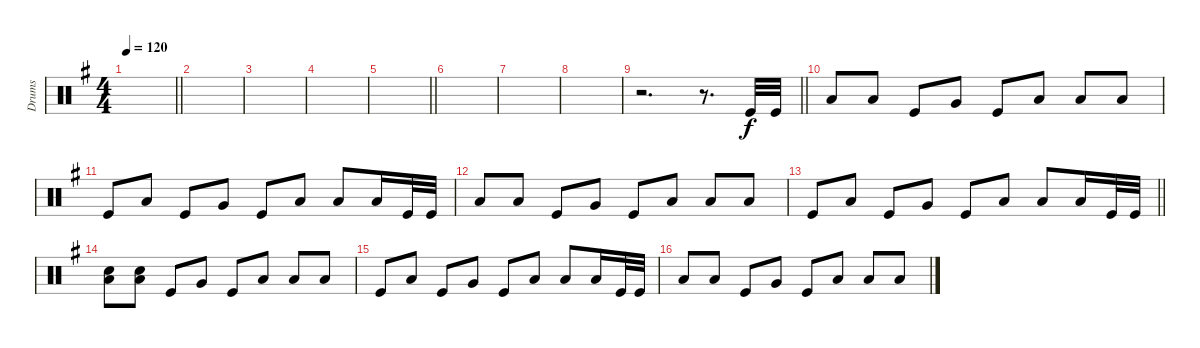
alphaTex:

\track ("Drums" "Drums") {instrument percussion}
\staff
\articulation defaults
\ts (4 4)
\tempo 120
\clef neutral
\barLineRight lightlight
\ks eminor
|
|
|
|
\barLineRight lightlight
|
|
|
|
\barLineRight lightlight
r.2{d} r.8{d} "Kick (hit)".32 "Kick (hit)".32 |
\section ("" "")
"Low Tom (hit)".8 "Low Tom (hit)".8 "Kick (hit)".8 "Very Low Tom (hit)".8 "Kick (hit)".8 "Low Floor Tom (hit)".8 "Low Floor Tom (hit)".8 "Low Floor Tom (hit)".8 |
"Kick (hit)".8 "Low Tom (hit)".8 "Kick (hit)".8 "Very Low Tom (hit)".8 "Kick (hit)".8 "Low Floor Tom (hit)".8 "Low Floor Tom (hit)".8 "Low Floor Tom (hit)".16 "Kick (hit)".32 "Kick (hit)".32 |
"Low Tom (hit)".8 "Low Tom (hit)".8 "Kick (hit)".8 "Very Low Tom (hit)".8 "Kick (hit)".8 "Low Floor Tom (hit)".8 "Low Floor Tom (hit)".8 "Low Floor Tom (hit)".8 |
\barLineRight lightlight "Kick (hit)".8 "Low Tom (hit)".8 "Kick (hit)".8 "Very Low Tom (hit)".8 "Kick (hit)".8 "Low Floor Tom (hit)".8 "Low Floor Tom (hit)".8 "Low Floor Tom (hit)".16 "Kick (hit)".32 "Kick (hit)".32
|
("Low Tom (hit)" "Electric Snare (hit)").8 ("Low Tom (hit)" "Electric Snare (hit)").8 "Kick (hit)".8 "Very Low Tom (hit)".8 "Kick (hit)".8 "Low Floor Tom (hit)".8 "Low Floor Tom (hit)".8 "Low Floor Tom (hit)".8 |
"Kick (hit)".8 "Low Tom (hit)".8 "Kick (hit)".8 "Very Low Tom (hit)".8 "Kick (hit)".8 "Low Floor Tom (hit)".8 "Low Floor Tom (hit)".8 "Low Floor Tom (hit)".16 "Kick (hit)".32 "Kick (hit)".32 |
"Low Tom (hit)".8 "Low Tom (hit)".8 "Kick (hit)".8 "Very Low Tom (hit)".8 "Kick (hit)".8 "Low Floor Tom (hit)".8 "Low Floor Tom (hit)".8 "Low Floor Tom (hit)".8
